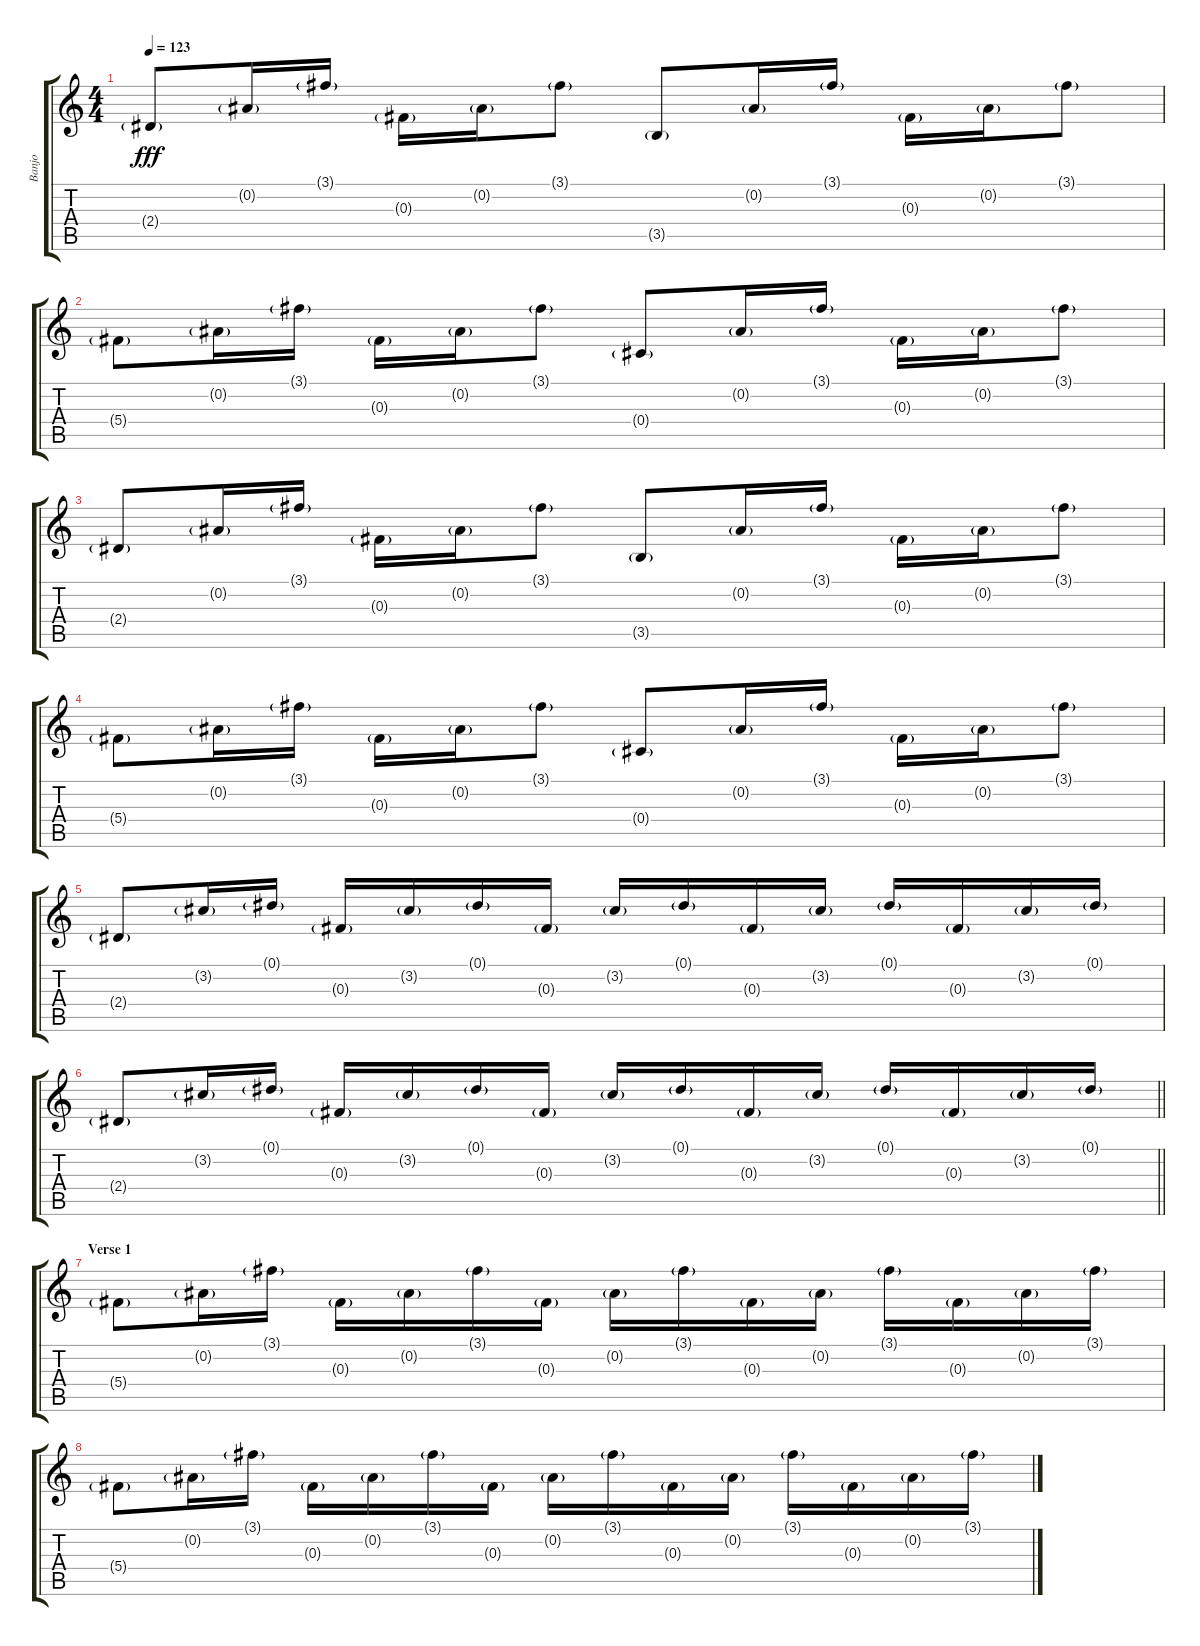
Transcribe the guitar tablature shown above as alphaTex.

\track ("Banjo" "Banjo") {instrument banjo}
\staff {score tabs}
\tuning (Eb4 Bb3 Gb3 Db3 Ab2 Eb2) {hide}
\displaytranspose 12
\ts (4 4)
\tempo 123
\clef g2
\ks c
2.4{g}.8{dy fff} 0.2{g}.16 3.1{g}.16 0.3{g}.16 0.2{g}.16 3.1{g}.8 3.5{g}.8 0.2{g}.16 3.1{g}.16 0.3{g}.16 0.2{g}.16 3.1{g}.8 |
5.4{g}.8 0.2{g}.16 3.1{g}.16 0.3{g}.16 0.2{g}.16 3.1{g}.8 0.4{g}.8 0.2{g}.16 3.1{g}.16 0.3{g}.16 0.2{g}.16 3.1{g}.8 |
2.4{g}.8 0.2{g}.16 3.1{g}.16 0.3{g}.16 0.2{g}.16 3.1{g}.8 3.5{g}.8 0.2{g}.16 3.1{g}.16 0.3{g}.16 0.2{g}.16 3.1{g}.8 |
5.4{g}.8 0.2{g}.16 3.1{g}.16 0.3{g}.16 0.2{g}.16 3.1{g}.8 0.4{g}.8 0.2{g}.16 3.1{g}.16 0.3{g}.16 0.2{g}.16 3.1{g}.8 |
2.4{g}.8 3.2{g}.16 0.1{g}.16 0.3{g}.16 3.2{g}.16 0.1{g}.16 0.3{g}.16 3.2{g}.16 0.1{g}.16 0.3{g}.16 3.2{g}.16 0.1{g}.16 0.3{g}.16 3.2{g}.16 0.1{g}.16 |
\barLineRight lightlight
2.4{g}.8 3.2{g}.16 0.1{g}.16 0.3{g}.16 3.2{g}.16 0.1{g}.16 0.3{g}.16 3.2{g}.16 0.1{g}.16 0.3{g}.16 3.2{g}.16 0.1{g}.16 0.3{g}.16 3.2{g}.16 0.1{g}.16 |
\section ("" "Verse 1")
5.4{g}.8 0.2{g}.16 3.1{g}.16 0.3{g}.16 0.2{g}.16 3.1{g}.16 0.3{g}.16 0.2{g}.16 3.1{g}.16 0.3{g}.16 0.2{g}.16 3.1{g}.16 0.3{g}.16 0.2{g}.16 3.1{g}.16 |
5.4{g}.8 0.2{g}.16 3.1{g}.16 0.3{g}.16 0.2{g}.16 3.1{g}.16 0.3{g}.16 0.2{g}.16 3.1{g}.16 0.3{g}.16 0.2{g}.16 3.1{g}.16 0.3{g}.16 0.2{g}.16 3.1{g}.16
